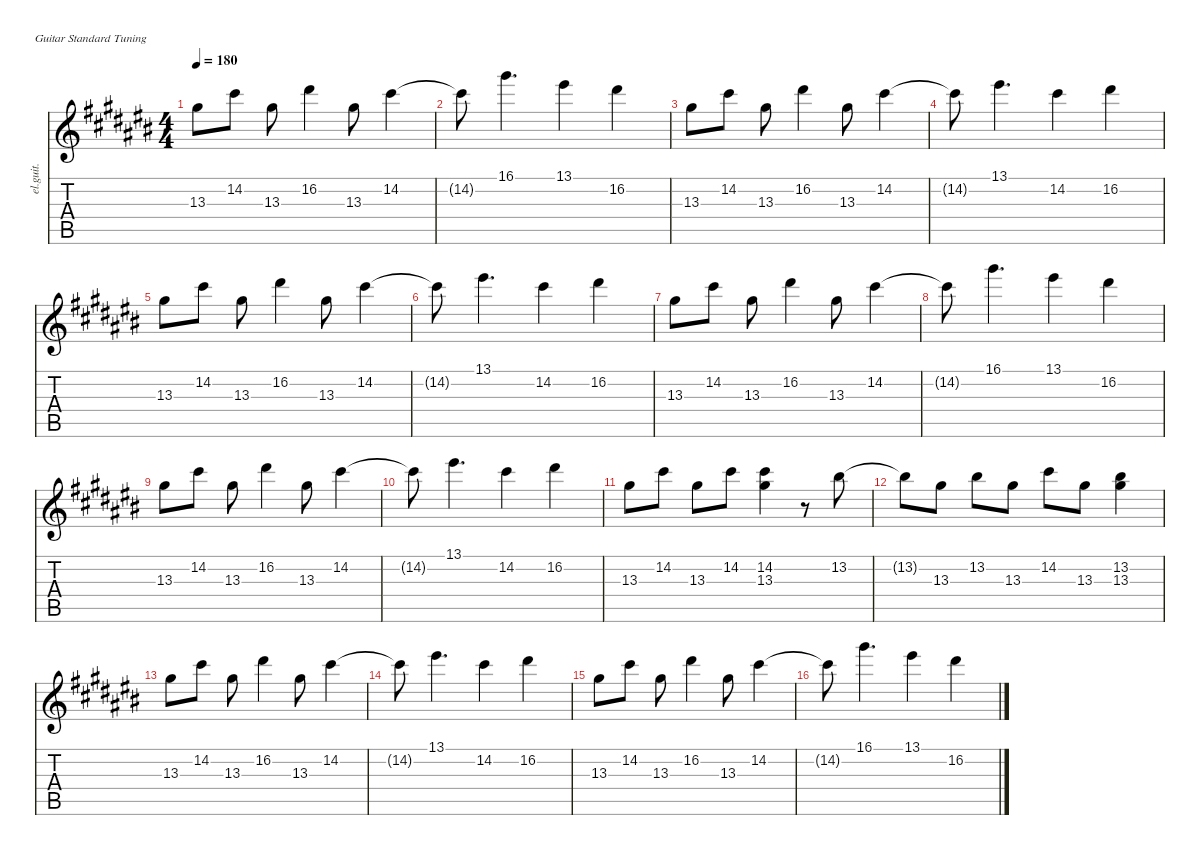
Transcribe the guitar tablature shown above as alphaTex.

\defaultSystemsLayout 4
\hideDynamics
\bracketExtendMode nobrackets
\otherSystemsTrackNameOrientation horizontal
\track ("Lead" "el.guit.") {instrument electricguitarclean}
\staff {score tabs}
\tuning (E4 B3 G3 D3 A2 E2)
\ts (4 4)
\tempo 180
\clef g2
\ks c#
13.3.8{dy mf} 14.2.8 13.3.8 16.2.4 13.3.8 14.2.4 |
14.2{t}.8 16.1.4{d} 13.1.4 16.2.4 |
13.3.8 14.2.8 13.3.8 16.2.4 13.3.8 14.2.4 |
14.2{t}.8 13.1.4{d} 14.2.4 16.2.4 |
13.3.8 14.2.8 13.3.8 16.2.4 13.3.8 14.2.4 |
14.2{t}.8 13.1.4{d} 14.2.4 16.2.4 |
13.3.8 14.2.8 13.3.8 16.2.4 13.3.8 14.2.4 |
14.2{t}.8 16.1.4{d} 13.1.4 16.2.4 |
13.3.8 14.2.8 13.3.8 16.2.4 13.3.8 14.2.4 |
14.2{t}.8 13.1.4{d} 14.2.4 16.2.4 |
13.3.8 14.2.8 13.3.8 14.2.8 (13.3 14.2).4 r.8 13.2.8 |
13.2{t}.8 13.3.8 13.2.8 13.3.8 14.2.8 13.3.8 (13.2 13.3).4 |
13.3.8 14.2.8 13.3.8 16.2.4 13.3.8 14.2.4 |
14.2{t}.8 13.1.4{d} 14.2.4 16.2.4 |
13.3.8 14.2.8 13.3.8 16.2.4 13.3.8 14.2.4 |
14.2{t}.8 16.1.4{d} 13.1.4 16.2.4
